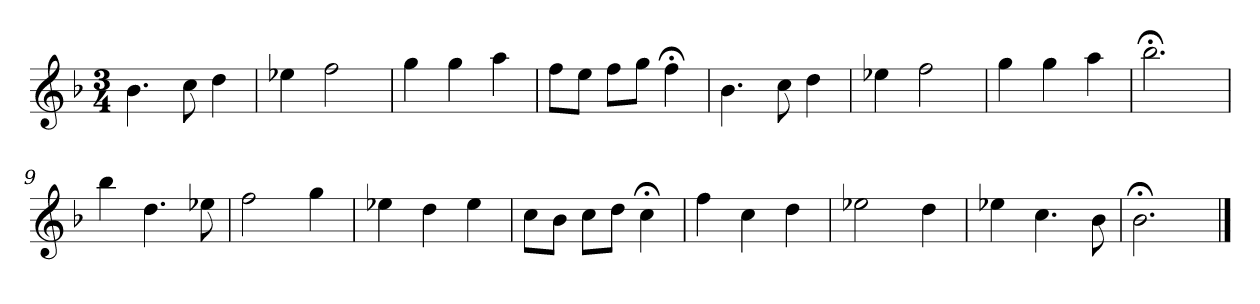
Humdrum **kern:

**kern
*part1
*staff1
*k[b-]
*B-:lyd
*M3/4
*MM120
=1
4.b-
8cc
4dd
=2
4ee-X
2ff
=3
4gg
4gg
4aa
=4
8ffL
8eeJ
8ffL
8ggJ
4ff;<
=5
4.b-
8cc
4dd
=6
4ee-X
2ff
=7
4gg
4gg
4aa
=8
2.bb-;<
=9
4bb-
4.dd
8ee-X
=10
2ff
4gg
=11
4ee-X
4dd
4ee-
=12
8ccL
8b-J
8ccL
8ddJ
4cc;<
=13
4ff
4cc
4dd
=14
2ee-X
4dd
=15
4ee-X
4.cc
8b-
=16
2.b-;<
==
*-
